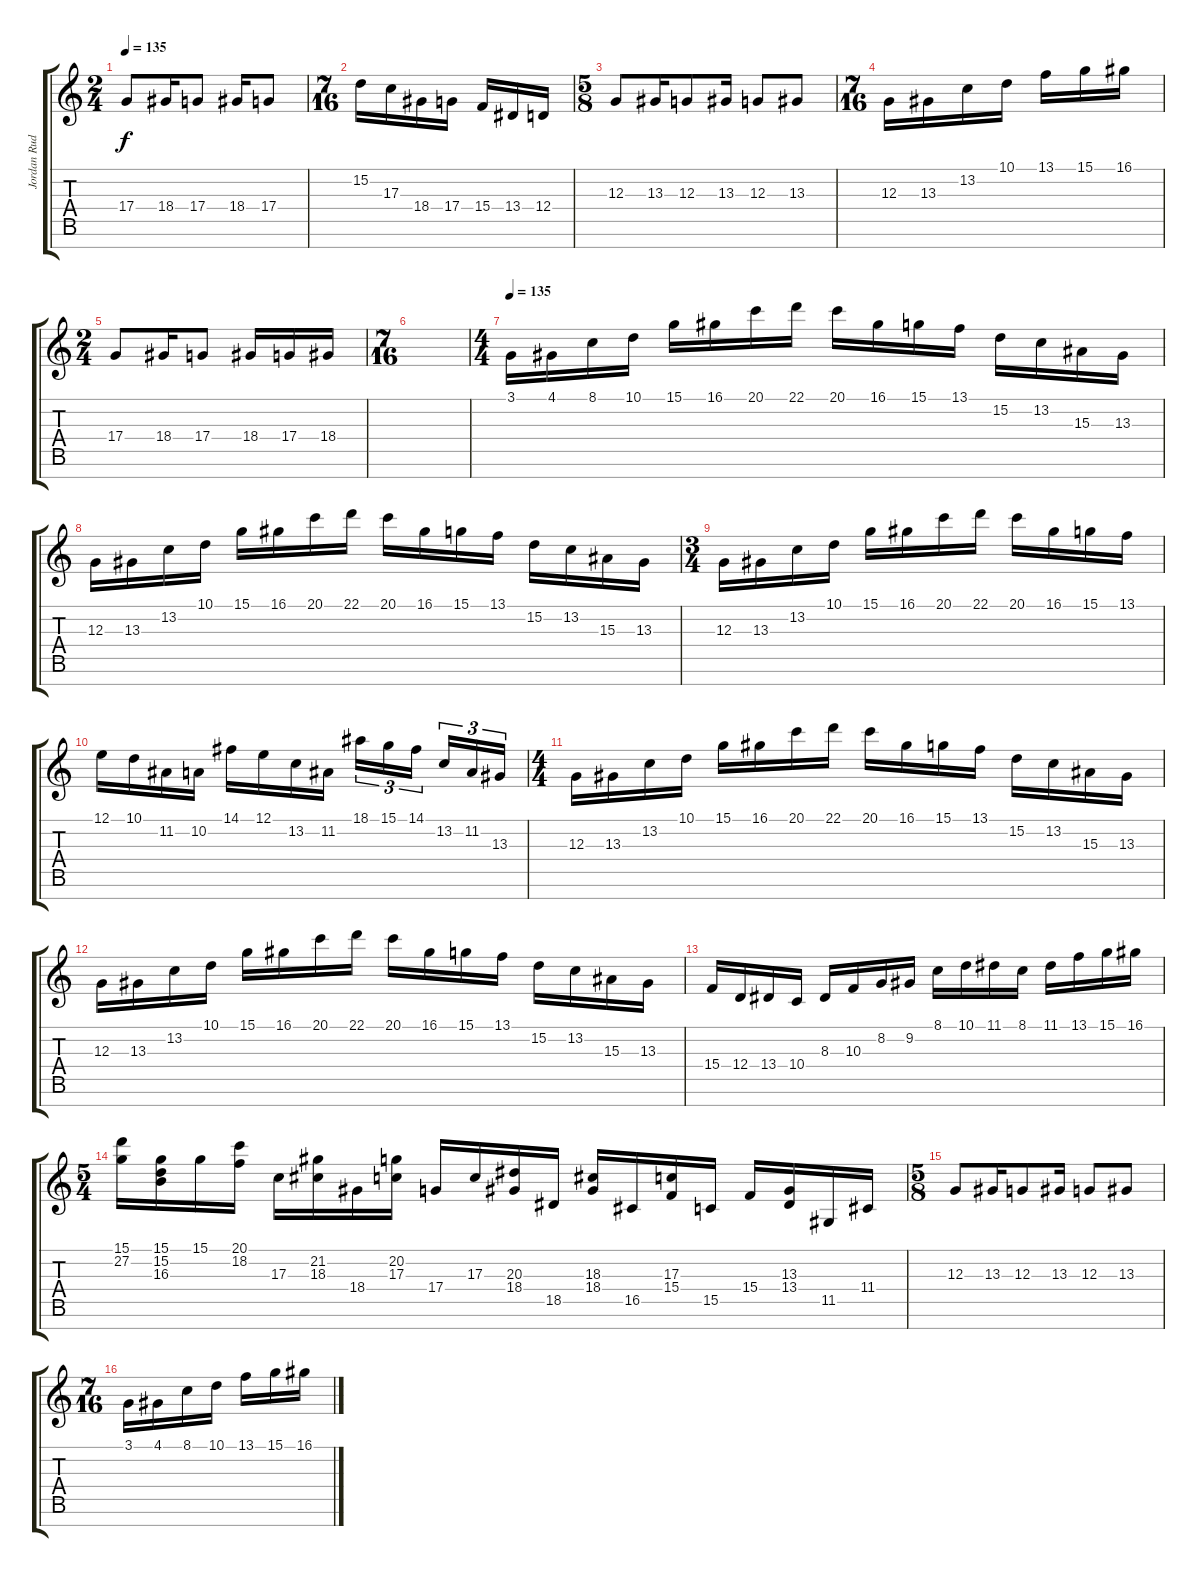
\track ("Jordan Rudess Lead 1" "Jordan Rud") {instrument lead2sawtooth}
\staff {score tabs}
\tuning (E4 B3 G3 D3 A2 E2 B1) {hide}
\ts (2 4)
\tempo 135
\clef g2
\ks c
17.4.8{dy f} 18.4.16 17.4.8 18.4.16 17.4.8 |
\ts (7 16)
15.2.16 17.3.16 18.4.16 17.4.16 15.4.16 13.4.16 12.4.16 |
\ts (5 8)
12.3.8 13.3.16 12.3.8 13.3.16 12.3.8 13.3.8 |
\ts (7 16)
12.3.16 13.3.16 13.2.16 10.1.16 13.1.16 15.1.16 16.1.16 |
\ts (2 4)
17.4.8 18.4.16 17.4.8 18.4.16 17.4.16 18.4.16 |
\ts (7 16)
|
\ts (4 4)
\tempo 135
3.1.16{volume 12 instrument percussiveorgan} 4.1.16 8.1.16 10.1.16 15.1.16 16.1.16 20.1.16 22.1.16 20.1.16 16.1.16 15.1.16 13.1.16 15.2.16 13.2.16 15.3.16 13.3.16 |
12.3.16 13.3.16 13.2.16 10.1.16 15.1.16 16.1.16 20.1.16 22.1.16 20.1.16 16.1.16 15.1.16 13.1.16 15.2.16 13.2.16 15.3.16 13.3.16 |
\ts (3 4)
12.3.16 13.3.16 13.2.16 10.1.16 15.1.16 16.1.16 20.1.16 22.1.16 20.1.16 16.1.16 15.1.16 13.1.16 |
12.1.16 10.1.16 11.2.16 10.2.16 14.1.16 12.1.16 13.2.16 11.2.16 18.1.16{tu (3 2)} 15.1.16{tu (3 2)} 14.1.16{tu (3 2) beam splitsecondary} 13.2.16{tu (3 2)} 11.2.16{tu (3 2)} 13.3.16{tu (3 2)} |
\ts (4 4)
12.3.16{volume 10} 13.3.16 13.2.16 10.1.16 15.1.16 16.1.16 20.1.16 22.1.16 20.1.16 16.1.16 15.1.16 13.1.16 15.2.16 13.2.16 15.3.16 13.3.16 |
12.3.16 13.3.16 13.2.16 10.1.16 15.1.16 16.1.16 20.1.16 22.1.16 20.1.16 16.1.16 15.1.16 13.1.16 15.2.16 13.2.16 15.3.16 13.3.16 |
15.4.16 12.4.16 13.4.16 10.4.16 8.3.16 10.3.16 8.2.16 9.2.16 8.1.16 10.1.16 11.1.16 8.1.16 11.1.16 13.1.16 15.1.16 16.1.16 |
\ts (5 4)
(15.1 27.2).16{volume 16 instrument honkytonkpiano} (15.1 15.2 16.3).16 15.1.16 (20.1 18.2).16 17.3.16 (21.2 18.3).16 18.4.16 (20.2 17.3).16 17.4.16 17.3.16 (20.3 18.4).16 18.5.16 (18.3 18.4).16 16.5.16 (17.3 15.4).16 15.5.16 15.4.16 (13.3 13.4).16 11.5.16 11.4.16 |
\ts (5 8)
12.3.8 13.3.16 12.3.8 13.3.16 12.3.8 13.3.8 |
\ts (7 16)
3.1.16 4.1.16 8.1.16 10.1.16 13.1.16 15.1.16 16.1.16
